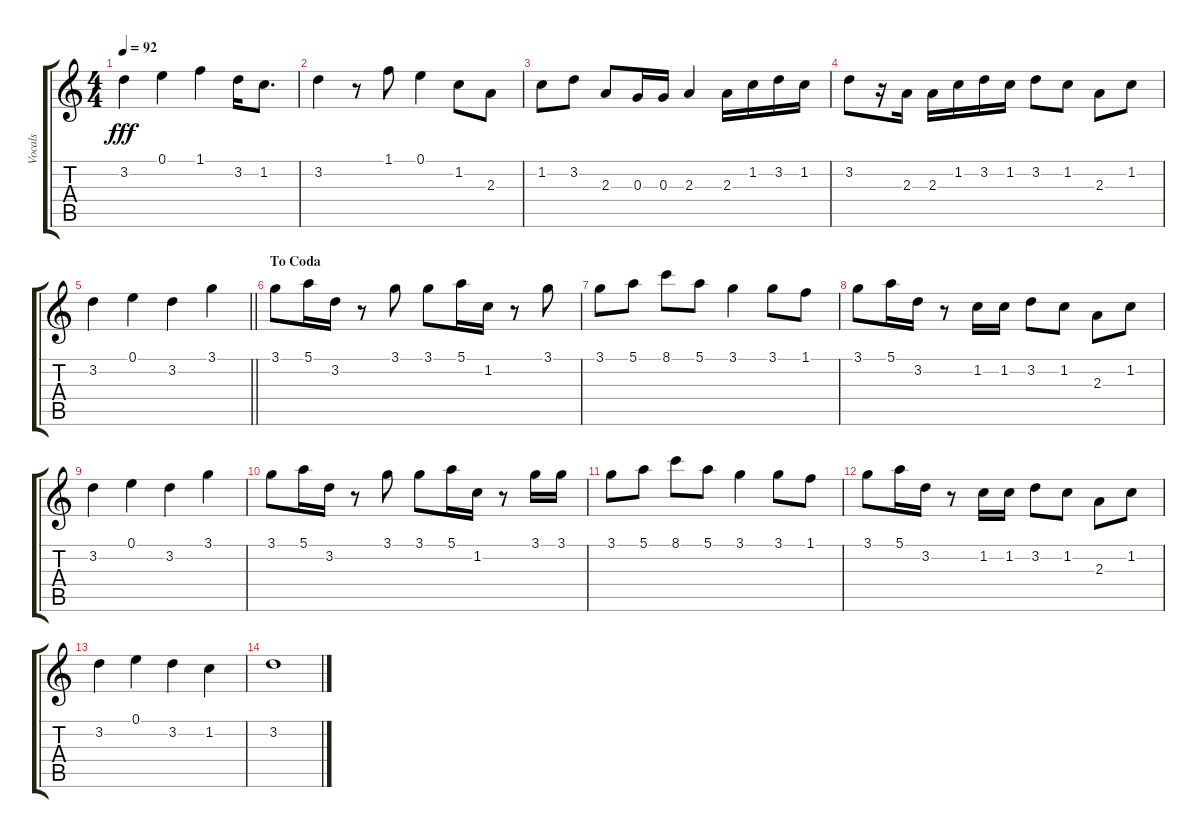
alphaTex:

\track ("Vocals" "Vocals") {instrument electricguitarjazz}
\staff {score tabs}
\tuning (E4 B3 G3 D3 A2 E2) {hide}
\ts (4 4)
\tempo 92
\clef g2
\ks c
3.2.4{dy fff} 0.1.4 1.1.4 3.2.16 1.2.8{d} |
3.2.4 r.8 1.1.8 0.1.4 1.2.8 2.3.8 |
1.2.8 3.2.8 2.3.8 0.3.16 0.3.16 2.3.4 2.3.16 1.2.16 3.2.16 1.2.16 |
3.2.8 r.16 2.3.16 2.3.16 1.2.16 3.2.16 1.2.16 3.2.8 1.2.8 2.3.8 1.2.8 |
\barLineRight lightlight
3.2.4 0.1.4 3.2.4 3.1.4 |
\section ("" "To Coda")
3.1.8 5.1.16 3.2.16 r.8 3.1.8 3.1.8 5.1.16 1.2.16 r.8 3.1.8 |
3.1.8 5.1.8 8.1.8 5.1.8 3.1.4 3.1.8 1.1.8 |
3.1.8 5.1.16 3.2.16 r.8 1.2.16 1.2.16 3.2.8 1.2.8 2.3.8 1.2.8 |
3.2.4 0.1.4 3.2.4 3.1.4 |
3.1.8 5.1.16 3.2.16 r.8 3.1.8 3.1.8 5.1.16 1.2.16 r.8 3.1.16 3.1.16 |
3.1.8 5.1.8 8.1.8 5.1.8 3.1.4 3.1.8 1.1.8 |
3.1.8 5.1.16 3.2.16 r.8 1.2.16 1.2.16 3.2.8 1.2.8 2.3.8 1.2.8 |
3.2.4 0.1.4 3.2.4 1.2.4 |
3.2.1
